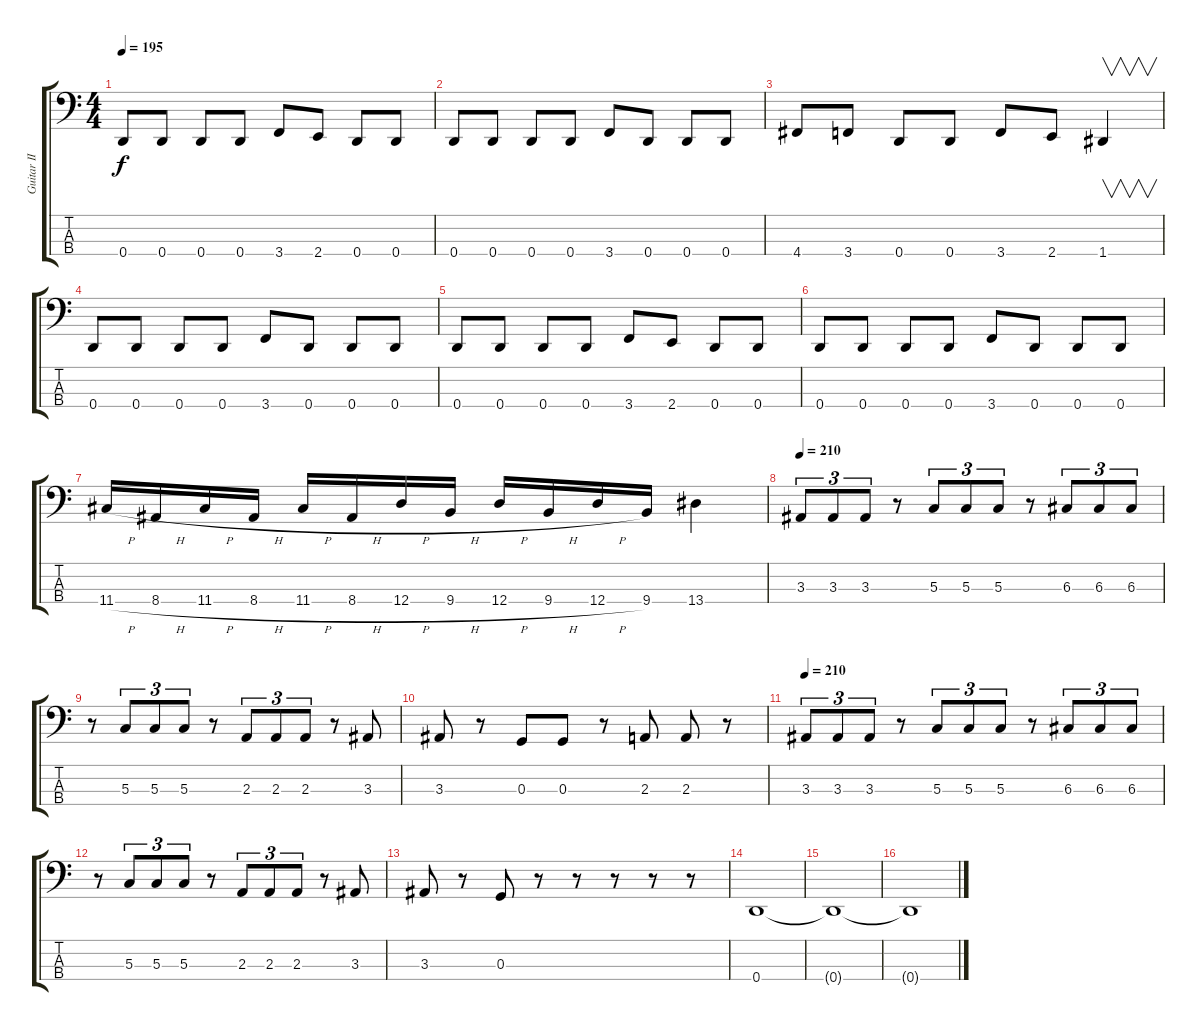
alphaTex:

\track ("Guitar II" "Guitar II") {instrument slapbass1}
\staff {score tabs}
\tuning (F2 C2 G1 D1) {hide}
\ts (4 4)
\tempo 195
\clef f4
\ks c
0.4.8{dy f} 0.4.8 0.4.8 0.4.8 3.4.8 2.4.8 0.4.8 0.4.8 |
0.4.8 0.4.8 0.4.8 0.4.8 3.4.8 0.4.8 0.4.8 0.4.8 |
4.4.8 3.4.8 0.4.8 0.4.8 3.4.8 2.4.8 1.4.4{v} |
0.4.8 0.4.8 0.4.8 0.4.8 3.4.8 0.4.8 0.4.8 0.4.8 |
0.4.8 0.4.8 0.4.8 0.4.8 3.4.8 2.4.8 0.4.8 0.4.8 |
0.4.8 0.4.8 0.4.8 0.4.8 3.4.8 0.4.8 0.4.8 0.4.8 |
11.4{h}.16 8.4{h}.16 11.4{h}.16 8.4{h}.16 11.4{h}.16 8.4{h}.16 12.4{h}.16 9.4{h}.16 12.4{h}.16 9.4{h}.16 12.4{h}.16 9.4.16 13.4.4 |
\tempo 210
3.3.8{tu (3 2)} 3.3.8{tu (3 2)} 3.3.8{tu (3 2)} r.8 5.3.8{tu (3 2)} 5.3.8{tu (3 2)} 5.3.8{tu (3 2)} r.8 6.3.8{tu (3 2)} 6.3.8{tu (3 2)} 6.3.8{tu (3 2)} |
r.8 5.3.8{tu (3 2)} 5.3.8{tu (3 2)} 5.3.8{tu (3 2)} r.8 2.3.8{tu (3 2)} 2.3.8{tu (3 2)} 2.3.8{tu (3 2)} r.8 3.3.8 |
3.3.8 r.8 0.3.8 0.3.8 r.8 2.3.8 2.3.8 r.8 |
\tempo 210
3.3.8{tu (3 2)} 3.3.8{tu (3 2)} 3.3.8{tu (3 2)} r.8 5.3.8{tu (3 2)} 5.3.8{tu (3 2)} 5.3.8{tu (3 2)} r.8 6.3.8{tu (3 2)} 6.3.8{tu (3 2)} 6.3.8{tu (3 2)} |
r.8 5.3.8{tu (3 2)} 5.3.8{tu (3 2)} 5.3.8{tu (3 2)} r.8 2.3.8{tu (3 2)} 2.3.8{tu (3 2)} 2.3.8{tu (3 2)} r.8 3.3.8 |
3.3.8 r.8 0.3.8 r.8 r.8 r.8 r.8 r.8 |
0.4.1 |
0.4{t}.1 |
0.4{t}.1
